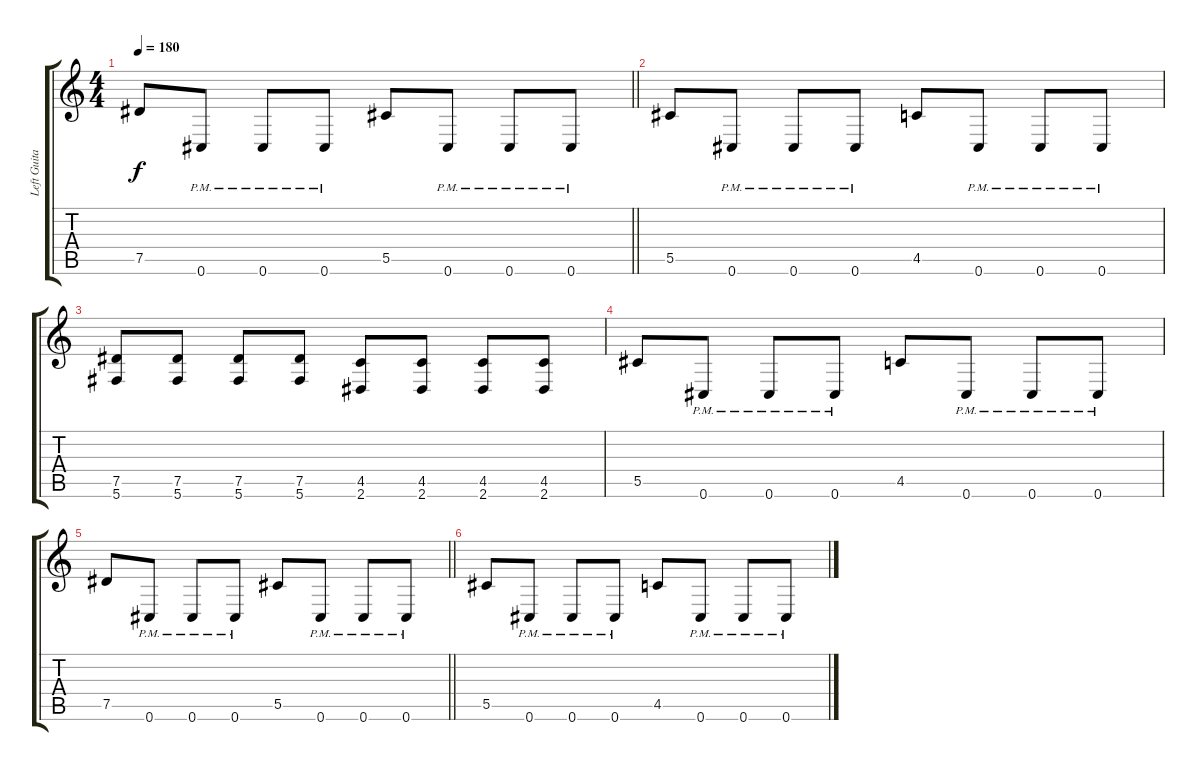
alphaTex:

\track ("Left Guitar" "Left Guita") {instrument distortionguitar}
\staff {score tabs}
\tuning (Eb4 Bb3 Gb3 Db3 Ab2 Db2) {hide}
\ts (4 4)
\tempo 180
\clef g2
\barLineRight lightlight
\ks c
7.5.8{dy f} 0.6{pm}.8 0.6{pm}.8 0.6{pm}.8 5.5.8 0.6{pm}.8 0.6{pm}.8 0.6{pm}.8 |
5.5.8 0.6{pm}.8 0.6{pm}.8 0.6{pm}.8 4.5.8 0.6{pm}.8 0.6{pm}.8 0.6{pm}.8 |
(7.5 5.6).8 (7.5 5.6).8 (7.5 5.6).8 (7.5 5.6).8 (4.5 2.6).8 (4.5 2.6).8 (4.5 2.6).8 (4.5 2.6).8 |
5.5.8 0.6{pm}.8 0.6{pm}.8 0.6{pm}.8 4.5.8 0.6{pm}.8 0.6{pm}.8 0.6{pm}.8 |
\barLineRight lightlight
7.5.8 0.6{pm}.8 0.6{pm}.8 0.6{pm}.8 5.5.8 0.6{pm}.8 0.6{pm}.8 0.6{pm}.8 |
5.5.8 0.6{pm}.8 0.6{pm}.8 0.6{pm}.8 4.5.8 0.6{pm}.8 0.6{pm}.8 0.6{pm}.8
